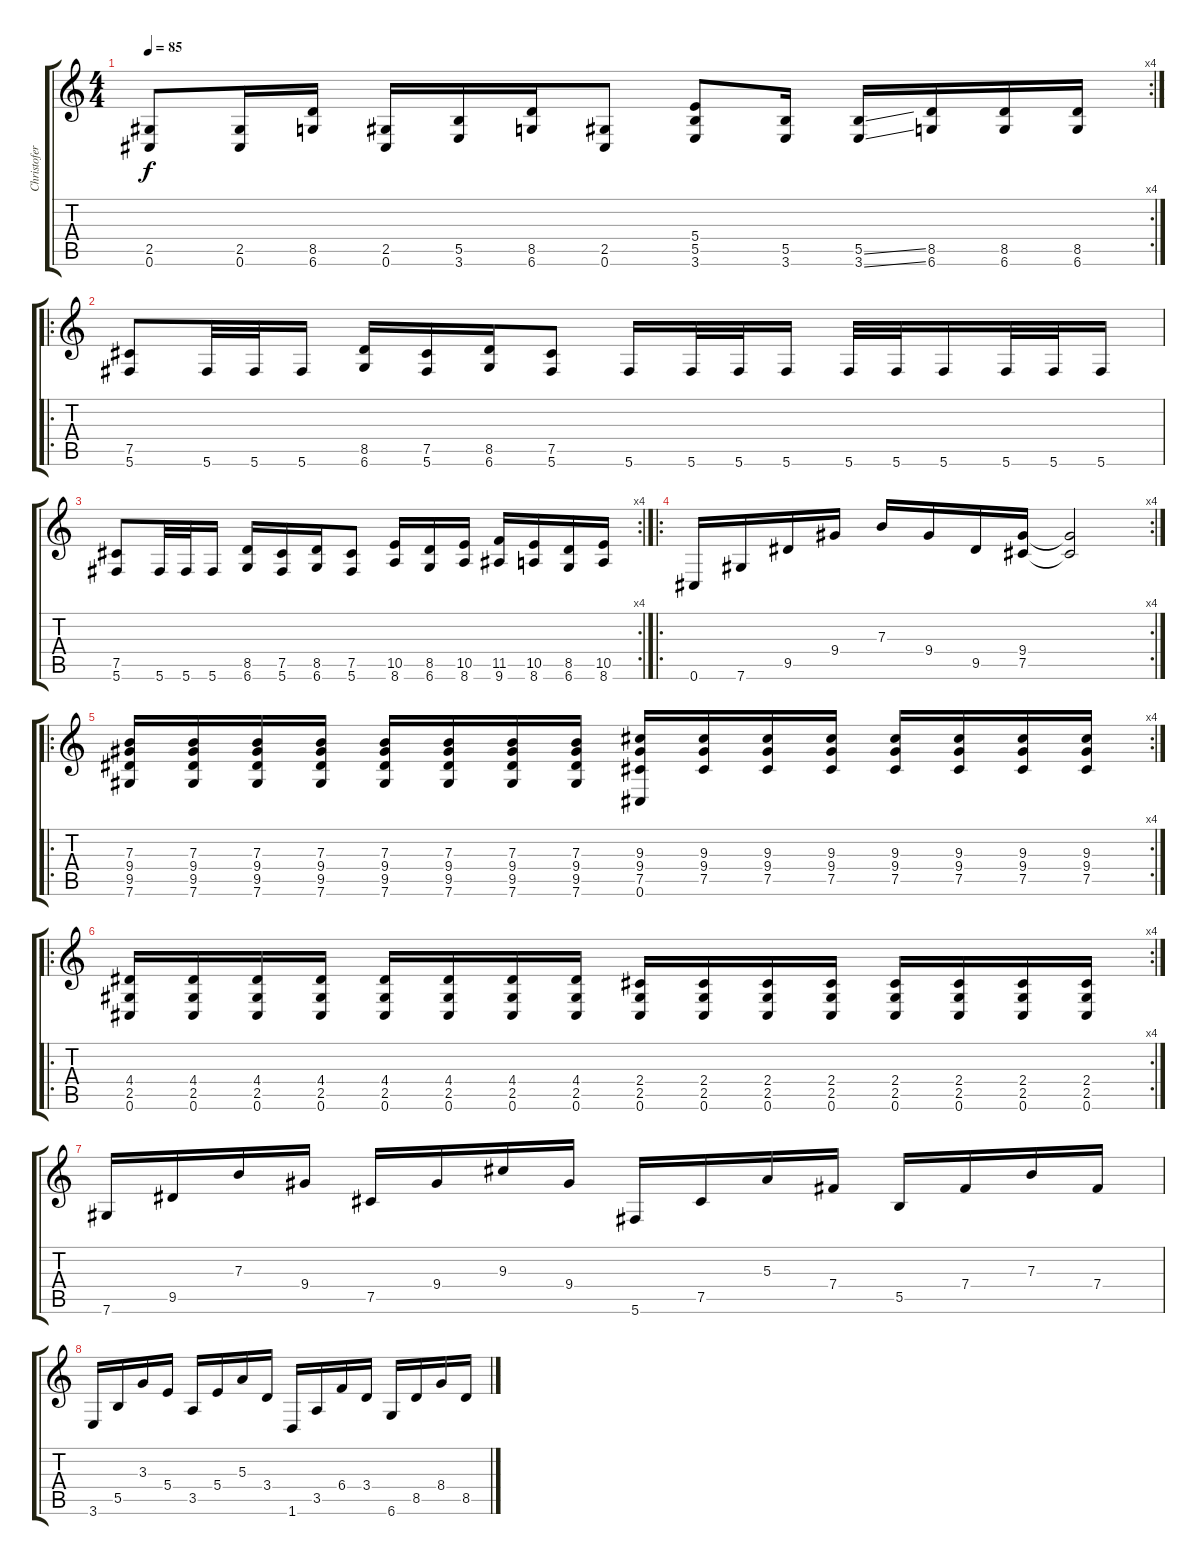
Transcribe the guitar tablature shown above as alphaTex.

\track ("Christofer Johnsson (Guitar)" "Christofer") {instrument distortionguitar}
\staff {score tabs}
\tuning (Db4 Ab3 E3 B2 Gb2 Db2) {hide}
\rc 4
\ts (4 4)
\tempo 85
\clef g2
\ks c
(2.5 0.6).8{dy f} (2.5 0.6).16 (8.5 6.6).16 (2.5 0.6).16 (5.5 3.6).16 (8.5 6.6).16 (2.5 0.6).8 (5.4 5.5 3.6).8 (5.5 3.6).16 (5.5{ss} 3.6{ss}).16 (8.5 6.6).16 (8.5 6.6).16 (8.5 6.6).16 |
\ro
(7.5 5.6).8 5.6.32 5.6.32 5.6.16 (8.5 6.6).16 (7.5 5.6).16 (8.5 6.6).16 (7.5 5.6).8 5.6.16 5.6.32 5.6.32 5.6.16 5.6.32 5.6.32 5.6.16 5.6.32 5.6.32 5.6.16 |
\rc 4
(7.5 5.6).8 5.6.32 5.6.32 5.6.16 (8.5 6.6).16 (7.5 5.6).16 (8.5 6.6).16 (7.5 5.6).8 (10.5 8.6).16 (8.5 6.6).16 (10.5 8.6).16 (11.5 9.6).16 (10.5 8.6).16 (8.5 6.6).16 (10.5 8.6).16 |
\ro
\rc 4
0.6.16 7.6.16 9.5.16 9.4.16 7.3.16 9.4.16 9.5.16 (9.4 7.5).16 (9.4{t} 7.5{t}).2 |
\ro
\rc 4
(7.3 9.4 9.5 7.6).16 (7.3 9.4 9.5 7.6).16 (7.3 9.4 9.5 7.6).16 (7.3 9.4 9.5 7.6).16 (7.3 9.4 9.5 7.6).16 (7.3 9.4 9.5 7.6).16 (7.3 9.4 9.5 7.6).16 (7.3 9.4 9.5 7.6).16 (9.3 9.4 7.5 0.6).16 (9.3 9.4 7.5).16 (9.3 9.4 7.5).16 (9.3 9.4 7.5).16 (9.3 9.4 7.5).16 (9.3 9.4 7.5).16 (9.3 9.4 7.5).16 (9.3 9.4 7.5).16 |
\ro
\rc 4
(4.4 2.5 0.6).16 (4.4 2.5 0.6).16 (4.4 2.5 0.6).16 (4.4 2.5 0.6).16 (4.4 2.5 0.6).16 (4.4 2.5 0.6).16 (4.4 2.5 0.6).16 (4.4 2.5 0.6).16 (2.4 2.5 0.6).16 (2.4 2.5 0.6).16 (2.4 2.5 0.6).16 (2.4 2.5 0.6).16 (2.4 2.5 0.6).16 (2.4 2.5 0.6).16 (2.4 2.5 0.6).16 (2.4 2.5 0.6).16 |
7.6.16 9.5.16 7.3.16 9.4.16 7.5.16 9.4.16 9.3.16 9.4.16 5.6.16 7.5.16 5.3.16 7.4.16 5.5.16 7.4.16 7.3.16 7.4.16 |
3.6.16 5.5.16 3.3.16 5.4.16 3.5.16 5.4.16 5.3.16 3.4.16 1.6.16 3.5.16 6.4.16 3.4.16 6.6.16 8.5.16 8.4.16 8.5.16
